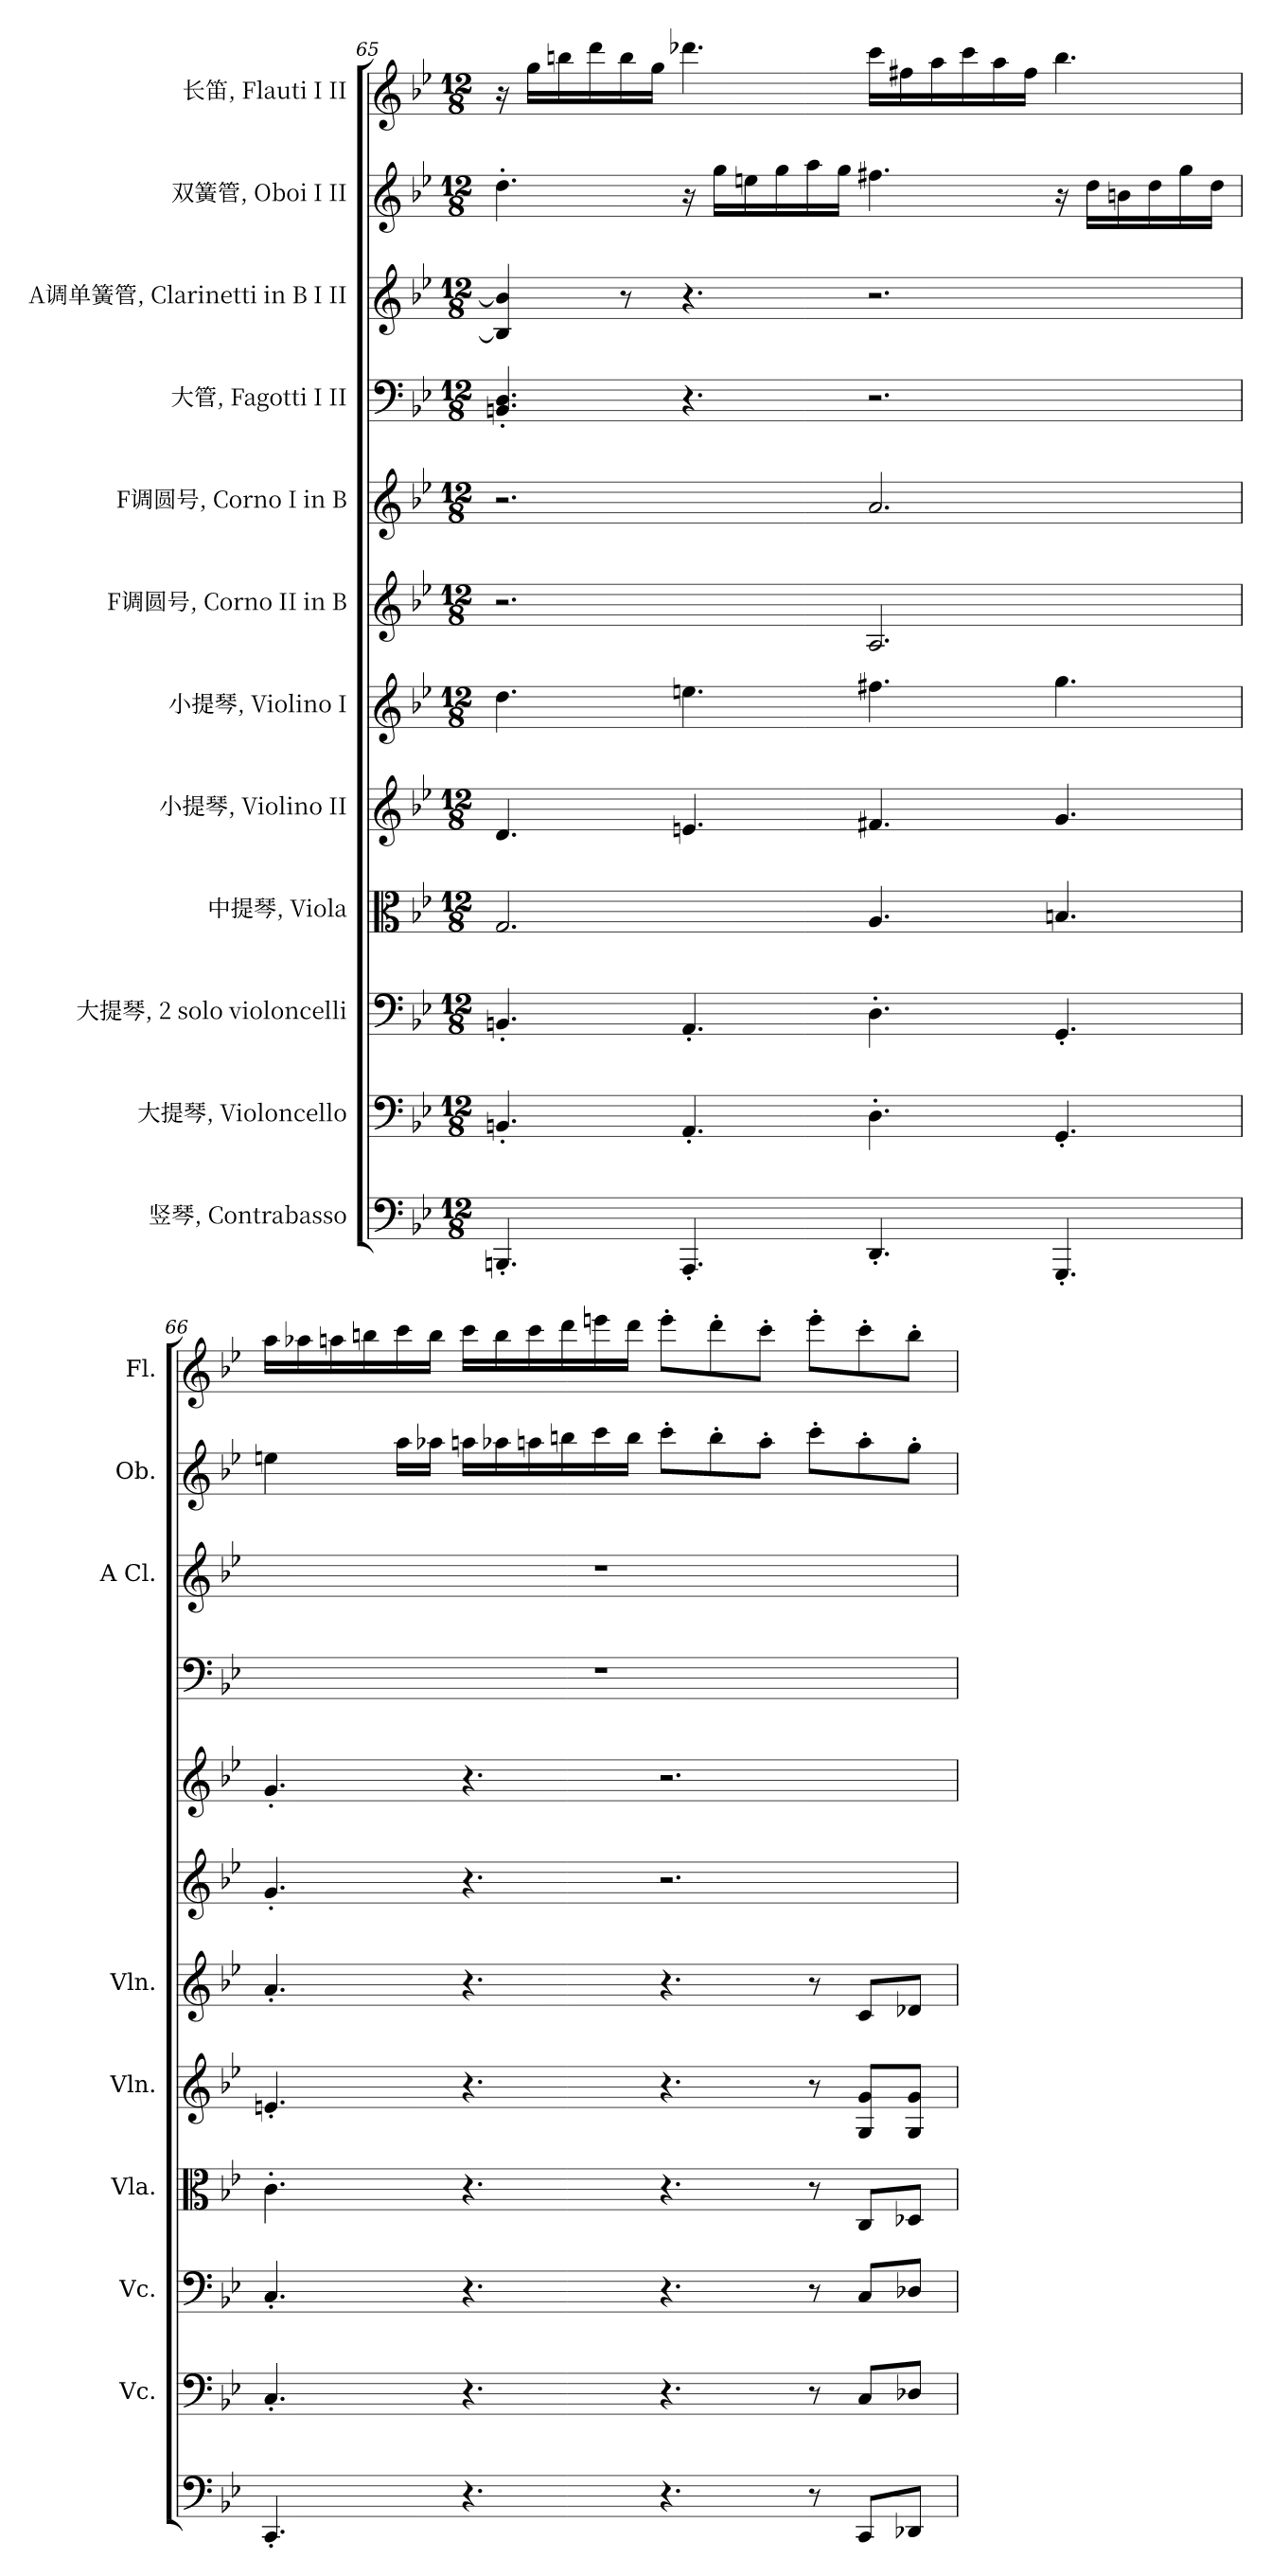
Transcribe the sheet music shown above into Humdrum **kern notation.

**kern	**kern	**kern	**kern	**kern	**kern	**kern	**kern	**kern	**kern	**kern	**kern
*part12	*part11	*part10	*part9	*part8	*part7	*part6	*part5	*part4	*part3	*part2	*part1
*staff12	*staff11	*staff10	*staff9	*staff8	*staff7	*staff6	*staff5	*staff4	*staff3	*staff2	*staff1
*I"竖琴, Contrabasso	*I"大提琴, Violoncello	*I"大提琴, 2 solo violoncelli	*I"中提琴, Viola	*I"小提琴, Violino II	*I"小提琴, Violino I	*I"F调圆号, Corno II in B	*I"F调圆号, Corno I in B	*I"大管, Fagotti I II	*I"A调单簧管, Clarinetti in B I II	*I"双簧管, Oboi I II	*I"长笛, Flauti I II
*	*I'Vc.	*I'Vc.	*I'Vla.	*I'Vln.	*I'Vln.	*	*	*	*I'A Cl.	*I'Ob.	*I'Fl.
!!LO:PB:g=z
*clefF4	*clefF4	*clefF4	*clefC3	*clefG2	*clefG2	*clefG2	*clefG2	*clefF4	*clefG2	*clefG2	*clefG2
*	*	*	*	*	*	*ITrd4c7	*ITrd4c7	*	*ITrd2c3	*	*
*k[b-e-]	*k[b-e-]	*k[b-e-]	*k[b-e-]	*k[b-e-]	*k[b-e-]	*k[b-e-a-]	*k[b-e-a-]	*k[b-e-]	*k[f#]	*k[b-e-]	*k[b-e-]
*M12/8	*M12/8	*M12/8	*M12/8	*M12/8	*M12/8	*M12/8	*M12/8	*M12/8	*M12/8	*M12/8	*M12/8
*MM60	*MM60	*MM60	*MM60	*MM60	*MM60	*MM60	*MM60	*MM60	*MM60	*MM60	*MM60
=65	=65	=65	=65	=65	=65	=65	=65	=65	=65	=65	=65
4.BBBn'/	4.BBn'/	4.BBn'/	2.G/	4.d/	4.dd\	2.r	2.r	4.BBn/' 4.D/'	4G/] 4g/]	4.dd'\	16r
.	.	.	.	.	.	.	.	.	.	.	16gg\LL
*	*	*	*	*	*	*	*	*	*	*	*MM64
.	.	.	.	.	.	.	.	.	.	.	16bbn\
.	.	.	.	.	.	.	.	.	.	.	16ddd\
.	.	.	.	.	.	.	.	.	8r	.	16bb\
.	.	.	.	.	.	.	.	.	.	.	16gg\JJ
*	*	*	*	*	*	*	*	*	*	*	*MM60
4.AAA'/	4.AA'/	4.AA'/	.	4.en/	4.een\	.	.	4.r	4.r	16r	4.ddd-X\
.	.	.	.	.	.	.	.	.	.	16gg\LL	.
.	.	.	.	.	.	.	.	.	.	16een\	.
.	.	.	.	.	.	.	.	.	.	16gg\	.
.	.	.	.	.	.	.	.	.	.	16aa\	.
.	.	.	.	.	.	.	.	.	.	16gg\JJ	.
*	*	*	*	*	*	*	*	*	*	*	*MM60
4.DD'/	4.D'\	4.D'\	4.A/	4.f#X/	4.ff#X\	2.D/	2.d/	2.r	2.r	4.ff#X\	16ccc\LL
.	.	.	.	.	.	.	.	.	.	.	16ff#X\
*	*	*	*	*	*	*	*	*	*	*	*MM64
.	.	.	.	.	.	.	.	.	.	.	16aa\
.	.	.	.	.	.	.	.	.	.	.	16ccc\
.	.	.	.	.	.	.	.	.	.	.	16aa\
.	.	.	.	.	.	.	.	.	.	.	16ff#\JJ
*	*	*	*	*	*	*	*	*	*	*	*MM60
4.GGG'/	4.GG'/	4.GG'/	4.Bn/	4.g/	4.gg\	.	.	.	.	16r	4.bb\
.	.	.	.	.	.	.	.	.	.	16dd\LL	.
.	.	.	.	.	.	.	.	.	.	16bn\	.
.	.	.	.	.	.	.	.	.	.	16dd\	.
.	.	.	.	.	.	.	.	.	.	16gg\	.
.	.	.	.	.	.	.	.	.	.	16dd\JJ	.
!!LO:PB:g=z
=66	=66	=66	=66	=66	=66	=66	=66	=66	=66	=66	=66
*	*	*	*	*	*	*	*	*	*	*	*MM58
4.CC'/	4.C'/	4.C'/	4.c'\	4.en'/	4.a'/	4.c'/	4.c'/	1.r	1.r	4een\	16aa\LL
.	.	.	.	.	.	.	.	.	.	.	16aa-X\
*	*	*	*	*	*	*	*	*	*	*	*MM63
.	.	.	.	.	.	.	.	.	.	.	16aan\
.	.	.	.	.	.	.	.	.	.	.	16bbn\
.	.	.	.	.	.	.	.	.	.	16aa\LL	16ccc\
.	.	.	.	.	.	.	.	.	.	16aa-X\JJ	16bb\JJ
*	*	*	*	*	*	*	*	*	*	*	*MM61
4.r	4.r	4.r	4.r	4.r	4.r	4.r	4.r	.	.	16aan\LL	16ccc\LL
.	.	.	.	.	.	.	.	.	.	16aa-X\	16bb\
*	*	*	*	*	*	*	*	*	*	*	*MM63
.	.	.	.	.	.	.	.	.	.	16aan\	16ccc\
.	.	.	.	.	.	.	.	.	.	16bbn\	16ddd\
.	.	.	.	.	.	.	.	.	.	16ccc\	16eeen\
.	.	.	.	.	.	.	.	.	.	16bb\JJ	16ddd\JJ
*	*	*	*	*	*	*	*	*	*	*	*MM62
4.r	4.r	4.r	4.r	4.r	4.r	2.r	2.r	.	.	8ccc'\L	8eee'\L
*	*	*	*	*	*	*	*	*	*	*	*MM61
.	.	.	.	.	.	.	.	.	.	8bb'\	8ddd'\
*	*	*	*	*	*	*	*	*	*	*	*MM60
.	.	.	.	.	.	.	.	.	.	8aa'\J	8ccc'\J
*	*	*	*	*	*	*	*	*	*	*	*MM56
8r	8r	8r	8r	8r	8r	.	.	.	.	8ccc'\L	8eee'\L
*	*	*	*	*	*	*	*	*	*	*	*MM50
8CC/L	8C/L	8C/L	8C/L	8G/ 8g/L	8c/L	.	.	.	.	8aa'\	8ccc'\
*	*	*	*	*	*	*	*	*	*	*	*MM46
8DD-X/J	8D-X/J	8D-X/J	8D-X/J	8G/ 8g/J	8d-X/J	.	.	.	.	8gg'\J	8bb'\J
=	=	=	=	=	=	=	=	=	=	=	=
*-	*-	*-	*-	*-	*-	*-	*-	*-	*-	*-	*-
